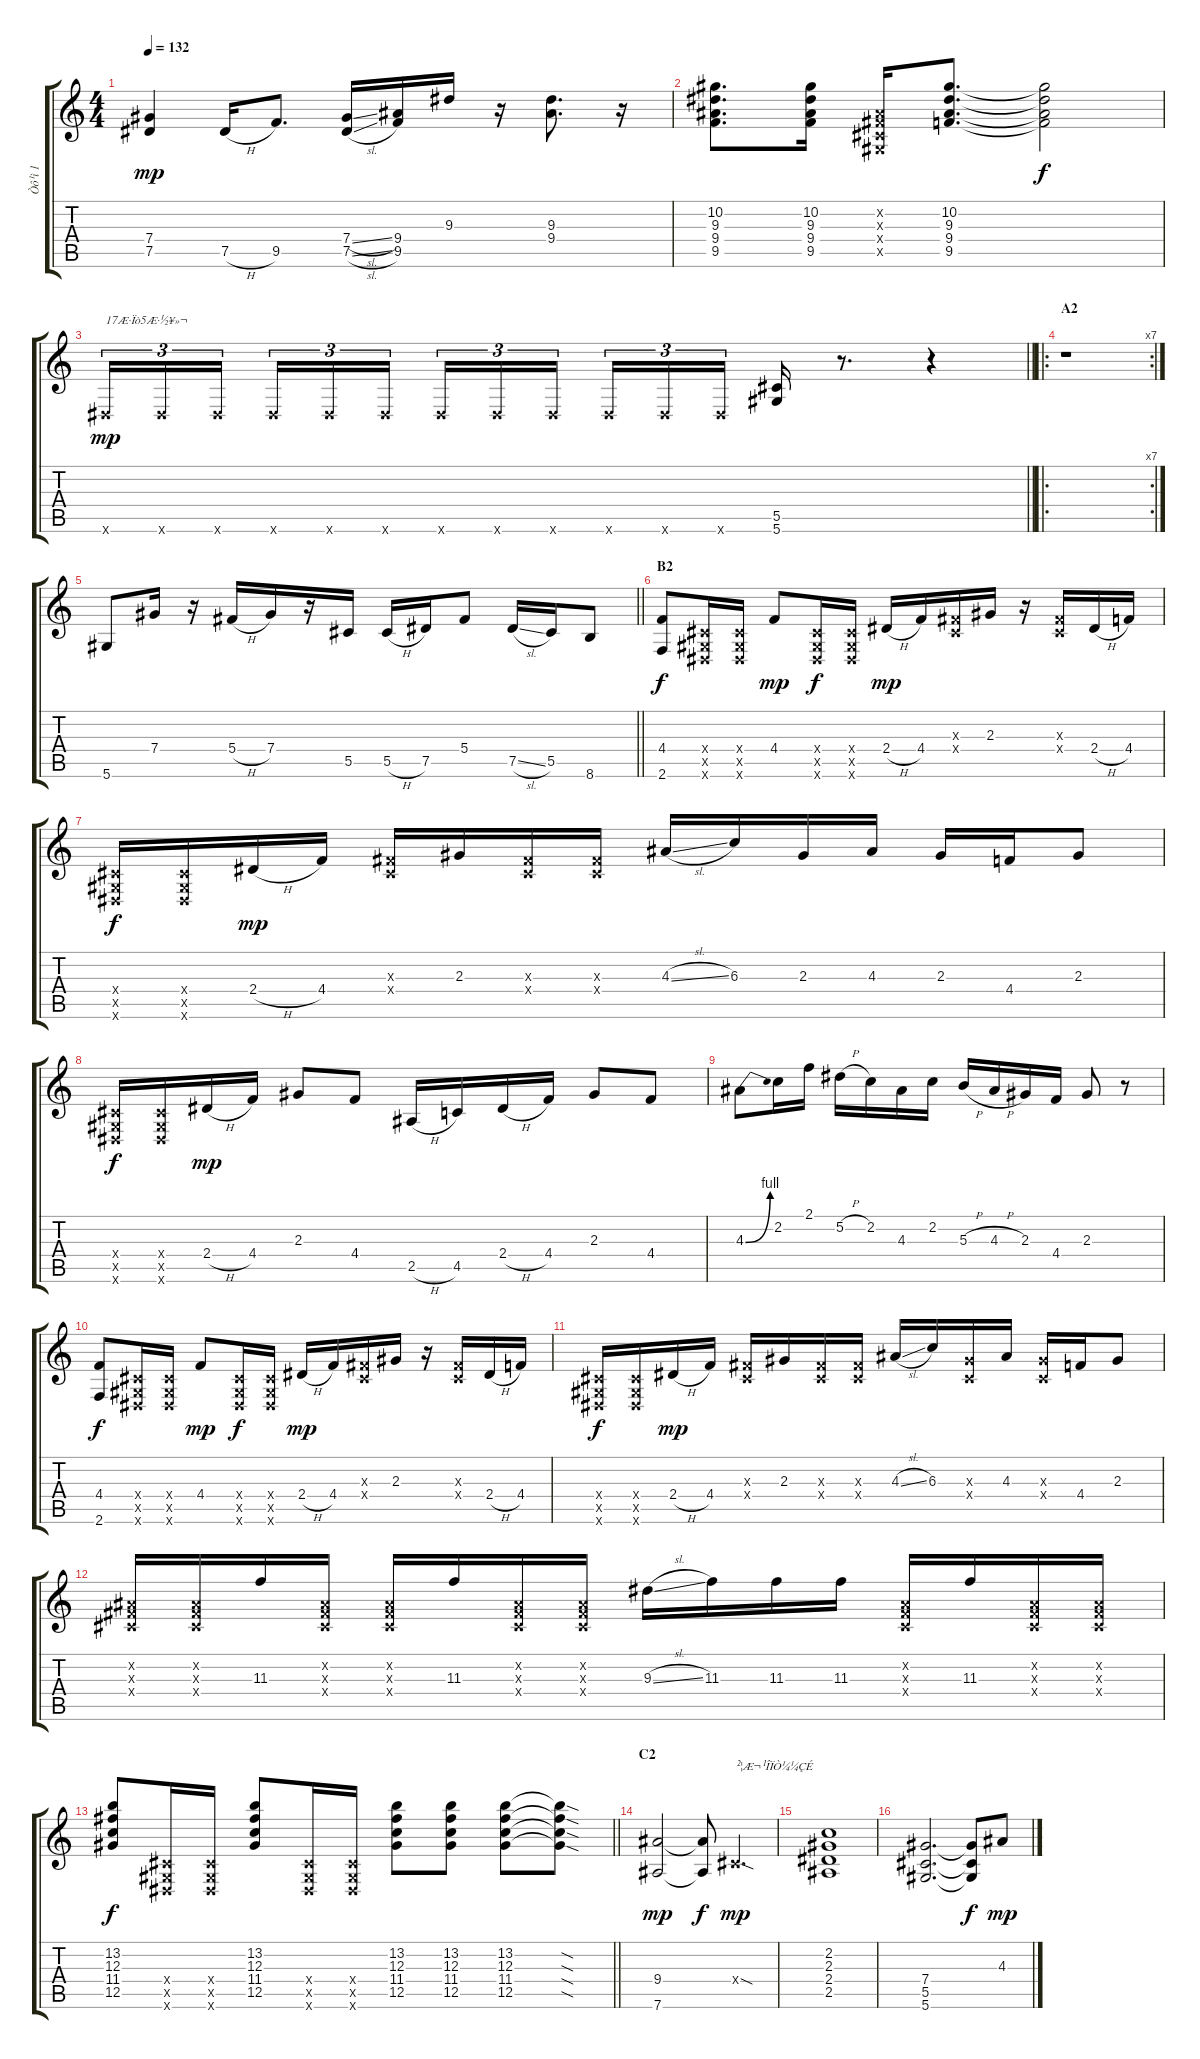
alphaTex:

\track ("Òô¹ì 1" "Òô¹ì 1") {instrument electricguitarclean}
\staff {score tabs}
\tuning (Eb4 Bb3 Gb3 Db3 Ab2 Eb2) {hide}
\ts (4 4)
\tempo 132
\clef g2
\ks c
(7.4 7.5).4{dy mp} 7.5{h}.16 9.5.8{d} (7.4{sl} 7.5{sl}).16 (9.4 9.5).16 9.3.16 r.16 (9.3 9.4).8{d} r.16 |
(10.2 9.3 9.4 9.5).8{d} (10.2 9.3 9.4 9.5).16 (0.2{x} 0.3{x} 0.4{x} 0.5{x}).16 (10.2 9.3 9.4 9.5).8{d} (10.2{t} 9.3{t} 9.4{t} 9.5{t}).2{dy f} |
\barLineRight lightlight
0.6{x}.16{tu (3 2) txt "17Æ·Ïò5Æ·½¥»¬" dy mp} 0.6{x}.16{tu (3 2)} 0.6{x}.16{tu (3 2)} 0.6{x}.16{tu (3 2)} 0.6{x}.16{tu (3 2)} 0.6{x}.16{tu (3 2)} 0.6{x}.16{tu (3 2)} 0.6{x}.16{tu (3 2)} 0.6{x}.16{tu (3 2)} 0.6{x}.16{tu (3 2)} 0.6{x}.16{tu (3 2)} 0.6{x}.16{tu (3 2)} (5.5 5.6).16 r.8{d} r.4 |
\ro
\rc 7
\section ("" "A2")
r.1 |
\barLineRight lightlight
5.6.8 7.4.16 r.16 5.4{h}.16 7.4.16 r.16 5.5.16 5.5{h}.16 7.5.16 5.4.8 7.5{sl}.16 5.5.16 8.6.8 |
\section ("" "B2")
(4.4 2.6).8{dy f} (0.4{x} 0.5{x} 0.6{x}).16 (0.4{x} 0.5{x} 0.6{x}).16 4.4.8{dy mp} (0.4{x} 0.5{x} 0.6{x}).16{dy f} (0.4{x} 0.5{x} 0.6{x}).16 2.4{h}.16{dy mp} 4.4.16 (0.3{x} 0.4{x}).16 2.3.16 r.16 (0.3{x} 0.4{x}).16 2.4{h}.16 4.4.16 |
(0.4{x} 0.5{x} 0.6{x}).16{dy f} (0.4{x} 0.5{x} 0.6{x}).16 2.4{h}.16{dy mp} 4.4.16 (0.3{x} 0.4{x}).16 2.3.16 (0.3{x} 0.4{x}).16 (0.3{x} 0.4{x}).16 4.3{sl}.16 6.3.16 2.3.16 4.3.16 2.3.16 4.4.16 2.3.8 |
(0.4{x} 0.5{x} 0.6{x}).16{dy f} (0.4{x} 0.5{x} 0.6{x}).16 2.4{h}.16{dy mp} 4.4.16 2.3.8 4.4.8 2.5{h}.16 4.5.16 2.4{h}.16 4.4.16 2.3.8 4.4.8 |
4.3{be (bend 0 0 60 4)}.8 2.2.16 2.1.16 5.2{h}.16 2.2.16 4.3.16 2.2.16 5.3{h}.16 4.3{h}.16 2.3.16 4.4.16 2.3.8 r.8 |
(4.4 2.6).8{dy f} (0.4{x} 0.5{x} 0.6{x}).16 (0.4{x} 0.5{x} 0.6{x}).16 4.4.8{dy mp} (0.4{x} 0.5{x} 0.6{x}).16{dy f} (0.4{x} 0.5{x} 0.6{x}).16 2.4{h}.16{dy mp} 4.4.16 (0.3{x} 0.4{x}).16 2.3.16 r.16 (0.3{x} 0.4{x}).16 2.4{h}.16 4.4.16 |
(0.4{x} 0.5{x} 0.6{x}).16{dy f} (0.4{x} 0.5{x} 0.6{x}).16 2.4{h}.16{dy mp} 4.4.16 (0.3{x} 0.4{x}).16 2.3.16 (0.3{x} 0.4{x}).16 (0.3{x} 0.4{x}).16 4.3{sl}.16 6.3.16 (2.3{x} 0.4{x}).16 4.3.16 (2.3{x} 0.4{x}).16 4.4.16 2.3.8 |
(0.2{x} 0.3{x} 0.4{x}).16 (0.2{x} 0.3{x} 0.4{x}).16 11.3.16 (0.2{x} 0.3{x} 0.4{x}).16 (0.2{x} 0.3{x} 0.4{x}).16 11.3.16 (0.2{x} 0.3{x} 0.4{x}).16 (0.2{x} 0.3{x} 0.4{x}).16 9.3{sl}.16 11.3.16 11.3.16 11.3.16 (0.2{x} 0.3{x} 0.4{x}).16 11.3.16 (0.2{x} 0.3{x} 0.4{x}).16 (0.2{x} 0.3{x} 0.4{x}).16 |
\barLineRight lightlight
(13.2 12.3 11.4 12.5).8{dy f} (0.4{x} 0.5{x} 0.6{x}).16 (0.4{x} 0.5{x} 0.6{x}).16 (13.2 12.3 11.4 12.5).8 (0.4{x} 0.5{x} 0.6{x}).16 (0.4{x} 0.5{x} 0.6{x}).16 (13.2 12.3 11.4 12.5).8 (13.2 12.3 11.4 12.5).8 (13.2 12.3 11.4 12.5).8 (13.2{sod t} 12.3{sod t} 11.4{sod t} 12.5{sod t}).8 |
\section ("" "C2")
(9.4 7.6).2{dy mp} (9.4{t} 7.6{t}).8{dy f} 0.4{sod x}.4{d txt "²¦Æ¬¹ÎÏÒ¼¼ÇÉ" dy mp} |
(2.2 2.3 2.4 2.5).1 |
(7.4 5.5 5.6).2{d} (7.4{t} 5.5{t} 5.6{t}).8{dy f} 4.3.8{dy mp}
